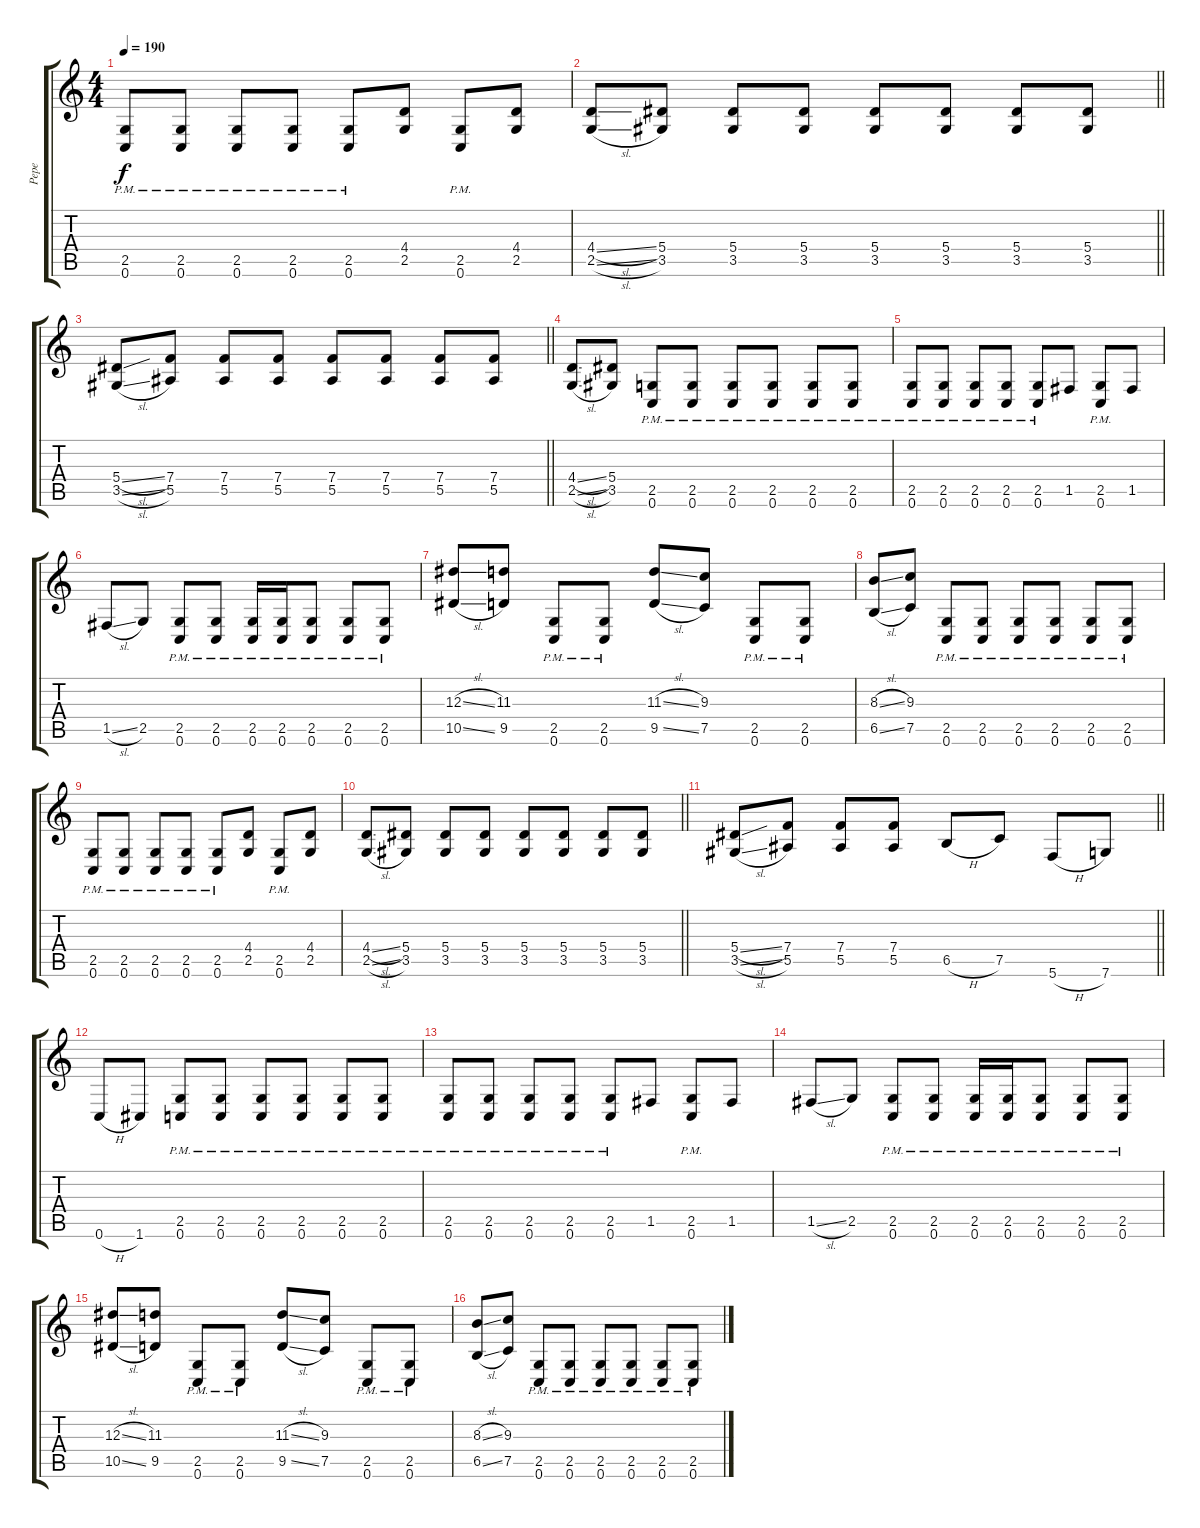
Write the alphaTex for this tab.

\track ("Pepe" "Pepe") {instrument distortionguitar}
\staff {score tabs}
\tuning (C4 G3 Eb3 Bb2 F2 C2) {hide}
\ts (4 4)
\tempo 190
\clef g2
\ks c
(2.5{pm} 0.6{pm}).8{dy f} (2.5{pm} 0.6{pm}).8 (2.5{pm} 0.6{pm}).8 (2.5{pm} 0.6{pm}).8 (2.5{pm} 0.6{pm}).8 (4.4 2.5).8 (2.5{pm} 0.6{pm}).8 (4.4 2.5).8 |
\barLineRight lightlight
(4.4{sl} 2.5{sl}).8 (5.4 3.5).8 (5.4 3.5).8 (5.4 3.5).8 (5.4 3.5).8 (5.4 3.5).8 (5.4 3.5).8 (5.4 3.5).8 |
\barLineRight lightlight
(5.4{sl} 3.5{sl}).8 (7.4 5.5).8 (7.4 5.5).8 (7.4 5.5).8 (7.4 5.5).8 (7.4 5.5).8 (7.4 5.5).8 (7.4 5.5).8 |
(4.4{sl} 2.5{sl}).8 (5.4 3.5).8 (2.5{pm} 0.6{pm}).8 (2.5{pm} 0.6{pm}).8 (2.5{pm} 0.6{pm}).8 (2.5{pm} 0.6{pm}).8 (2.5{pm} 0.6{pm}).8 (2.5{pm} 0.6{pm}).8 |
(2.5{pm} 0.6{pm}).8 (2.5{pm} 0.6{pm}).8 (2.5{pm} 0.6{pm}).8 (2.5{pm} 0.6{pm}).8 (2.5{pm} 0.6{pm}).8 1.5.8 (2.5{pm} 0.6{pm}).8 1.5.8 |
1.5{sl}.8 2.5.8 (2.5{pm} 0.6{pm}).8 (2.5{pm} 0.6{pm}).8 (2.5{pm} 0.6{pm}).16 (2.5{pm} 0.6{pm}).16 (2.5{pm} 0.6{pm}).8 (2.5{pm} 0.6{pm}).8 (2.5{pm} 0.6{pm}).8 |
(12.3{sl} 10.5{sl}).8 (11.3 9.5).8 (2.5{pm} 0.6{pm}).8 (2.5{pm} 0.6{pm}).8 (11.3{sl} 9.5{sl}).8 (9.3 7.5).8 (2.5{pm} 0.6{pm}).8 (2.5{pm} 0.6{pm}).8 |
(8.3{sl} 6.5{sl}).8 (9.3 7.5).8 (2.5{pm} 0.6{pm}).8 (2.5{pm} 0.6{pm}).8 (2.5{pm} 0.6{pm}).8 (2.5{pm} 0.6{pm}).8 (2.5{pm} 0.6{pm}).8 (2.5{pm} 0.6{pm}).8 |
(2.5{pm} 0.6{pm}).8 (2.5{pm} 0.6{pm}).8 (2.5{pm} 0.6{pm}).8 (2.5{pm} 0.6{pm}).8 (2.5{pm} 0.6{pm}).8 (4.4 2.5).8 (2.5{pm} 0.6{pm}).8 (4.4 2.5).8 |
\barLineRight lightlight
(4.4{sl} 2.5{sl}).8 (5.4 3.5).8 (5.4 3.5).8 (5.4 3.5).8 (5.4 3.5).8 (5.4 3.5).8 (5.4 3.5).8 (5.4 3.5).8 |
\barLineRight lightlight
(5.4{sl} 3.5{sl}).8 (7.4 5.5).8 (7.4 5.5).8 (7.4 5.5).8 6.5{h}.8 7.5.8 5.6{h}.8 7.6.8 |
0.6{h}.8 1.6.8 (2.5{pm} 0.6{pm}).8 (2.5{pm} 0.6{pm}).8 (2.5{pm} 0.6{pm}).8 (2.5{pm} 0.6{pm}).8 (2.5{pm} 0.6{pm}).8 (2.5{pm} 0.6{pm}).8 |
(2.5{pm} 0.6{pm}).8 (2.5{pm} 0.6{pm}).8 (2.5{pm} 0.6{pm}).8 (2.5{pm} 0.6{pm}).8 (2.5{pm} 0.6{pm}).8 1.5.8 (2.5{pm} 0.6{pm}).8 1.5.8 |
1.5{sl}.8 2.5.8 (2.5{pm} 0.6{pm}).8 (2.5{pm} 0.6{pm}).8 (2.5{pm} 0.6{pm}).16 (2.5{pm} 0.6{pm}).16 (2.5{pm} 0.6{pm}).8 (2.5{pm} 0.6{pm}).8 (2.5{pm} 0.6{pm}).8 |
(12.3{sl} 10.5{sl}).8 (11.3 9.5).8 (2.5{pm} 0.6{pm}).8 (2.5{pm} 0.6{pm}).8 (11.3{sl} 9.5{sl}).8 (9.3 7.5).8 (2.5{pm} 0.6{pm}).8 (2.5{pm} 0.6{pm}).8 |
(8.3{sl} 6.5{sl}).8 (9.3 7.5).8 (2.5{pm} 0.6{pm}).8 (2.5{pm} 0.6{pm}).8 (2.5{pm} 0.6{pm}).8 (2.5{pm} 0.6{pm}).8 (2.5{pm} 0.6{pm}).8 (2.5{pm} 0.6{pm}).8
